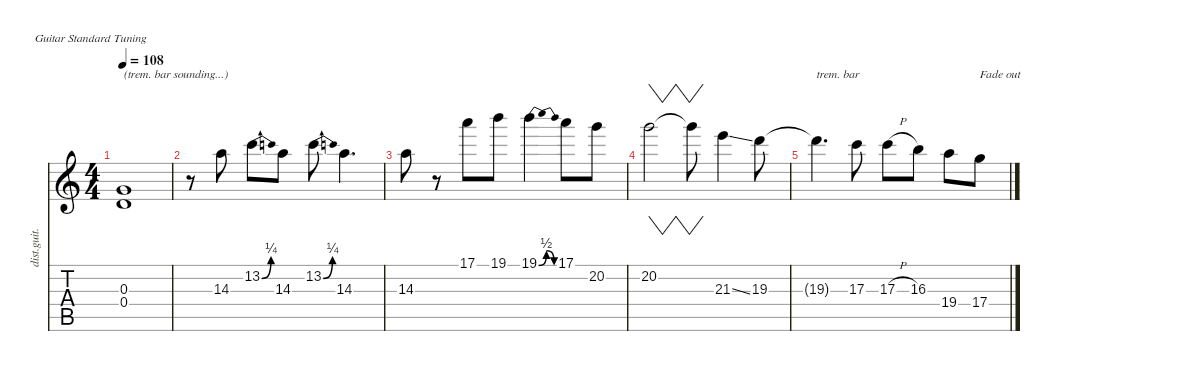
\defaultSystemsLayout 4
\hideDynamics
\bracketExtendMode nobrackets
\otherSystemsTrackNameOrientation horizontal
\track ("Distortion Guitar 2" "dist.guit.") {instrument distortionguitar}
\staff {score tabs}
\tuning (E4 B3 G3 D3 A2 E2)
\ts (4 4)
\tempo 108
\clef g2
\ks c
(0.3 0.4).1{txt "(trem. bar sounding...)" dy f} |
r.8 14.3.8 13.2{be (bend 0 0 30 1)}.8 14.3.8 13.2{be (bend 0 0 30 1)}.8 14.3.4{d} |
14.3.8 r.8 17.1.8 19.1.8 19.1{be (bendrelease 0 0 15 2 30 2 45 0)}.4 17.1.8 20.2.8 |
20.2.2{vw} 20.2{t}.8{vw} 21.3{ss}.4 19.3.8 |
19.3{t}.4{d txt "trem. bar"} 17.3.8 17.3{h}.8 16.3.8 19.4.8 17.4.8{txt "Fade out"}
